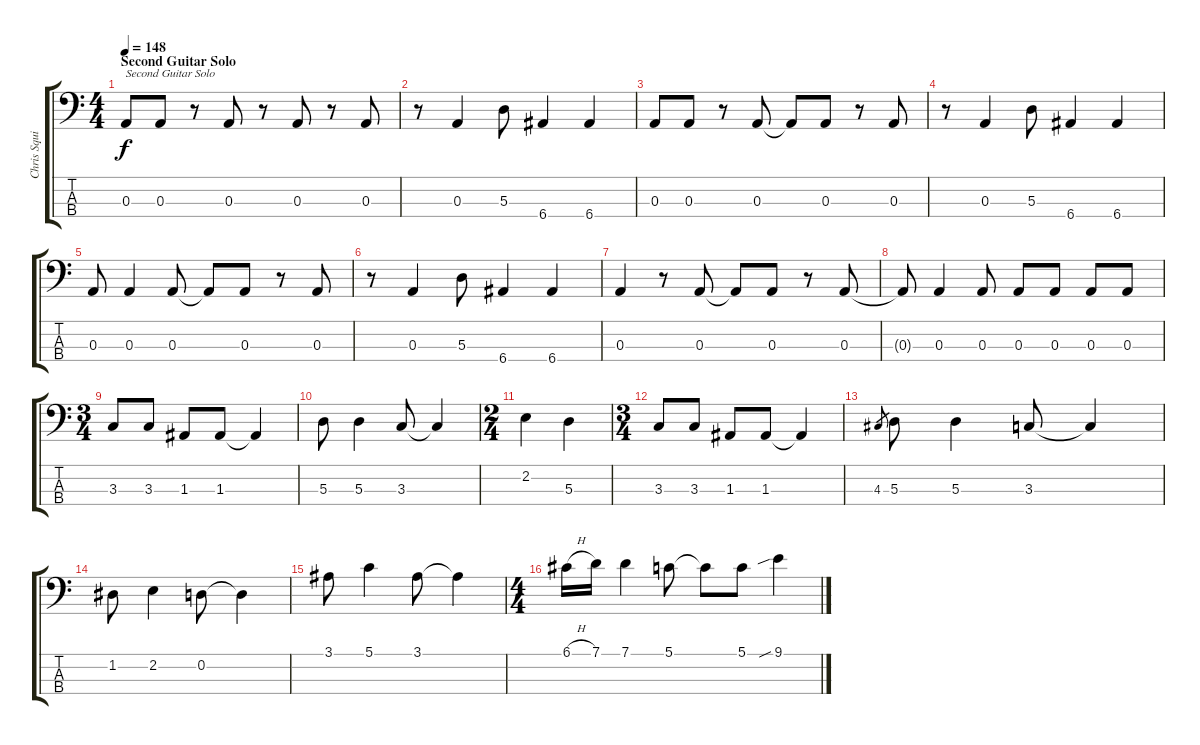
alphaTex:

\track ("Chris Squire" "Chris Squi") {instrument electricbasspick}
\staff {score tabs}
\tuning (G2 D2 A1 E1) {hide}
\ts (4 4)
\section ("" "Second Guitar Solo")
\tempo 148
\clef f4
\ks c
0.3.8{txt "Second Guitar Solo" dy f} 0.3.8 r.8 0.3.8 r.8 0.3.8 r.8 0.3.8 |
r.8 0.3.4 5.3.8 6.4.4 6.4.4 |
0.3.8 0.3.8 r.8 0.3.8 0.3{t}.8 0.3.8 r.8 0.3.8 |
r.8 0.3.4 5.3.8 6.4.4 6.4.4 |
0.3.8 0.3.4 0.3.8 0.3{t}.8 0.3.8 r.8 0.3.8 |
r.8 0.3.4 5.3.8 6.4.4 6.4.4 |
0.3.4 r.8 0.3.8 0.3{t}.8 0.3.8 r.8 0.3.8 |
0.3{t}.8 0.3.4 0.3.8 0.3.8 0.3.8 0.3.8 0.3.8 |
\ts (3 4)
3.3.8 3.3.8 1.3.8 1.3.8 1.3{t}.4 |
5.3.8 5.3.4 3.3.8 3.3{t}.4 |
\ts (2 4)
2.2.4 5.3.4 |
\ts (3 4)
3.3.8 3.3.8 1.3.8 1.3.8 1.3{t}.4 |
4.3.8{gr} 5.3.8 5.3.4 3.3.8 3.3{t}.4 |
1.2.8 2.2.4 0.2.8 0.2{t}.4 |
3.1.8 5.1.4 3.1.8 3.1{t}.4 |
\ts (4 4)
6.1{h}.16 7.1.16 7.1.4 5.1.8 5.1{t}.8 5.1.8 9.1{sib}.4
